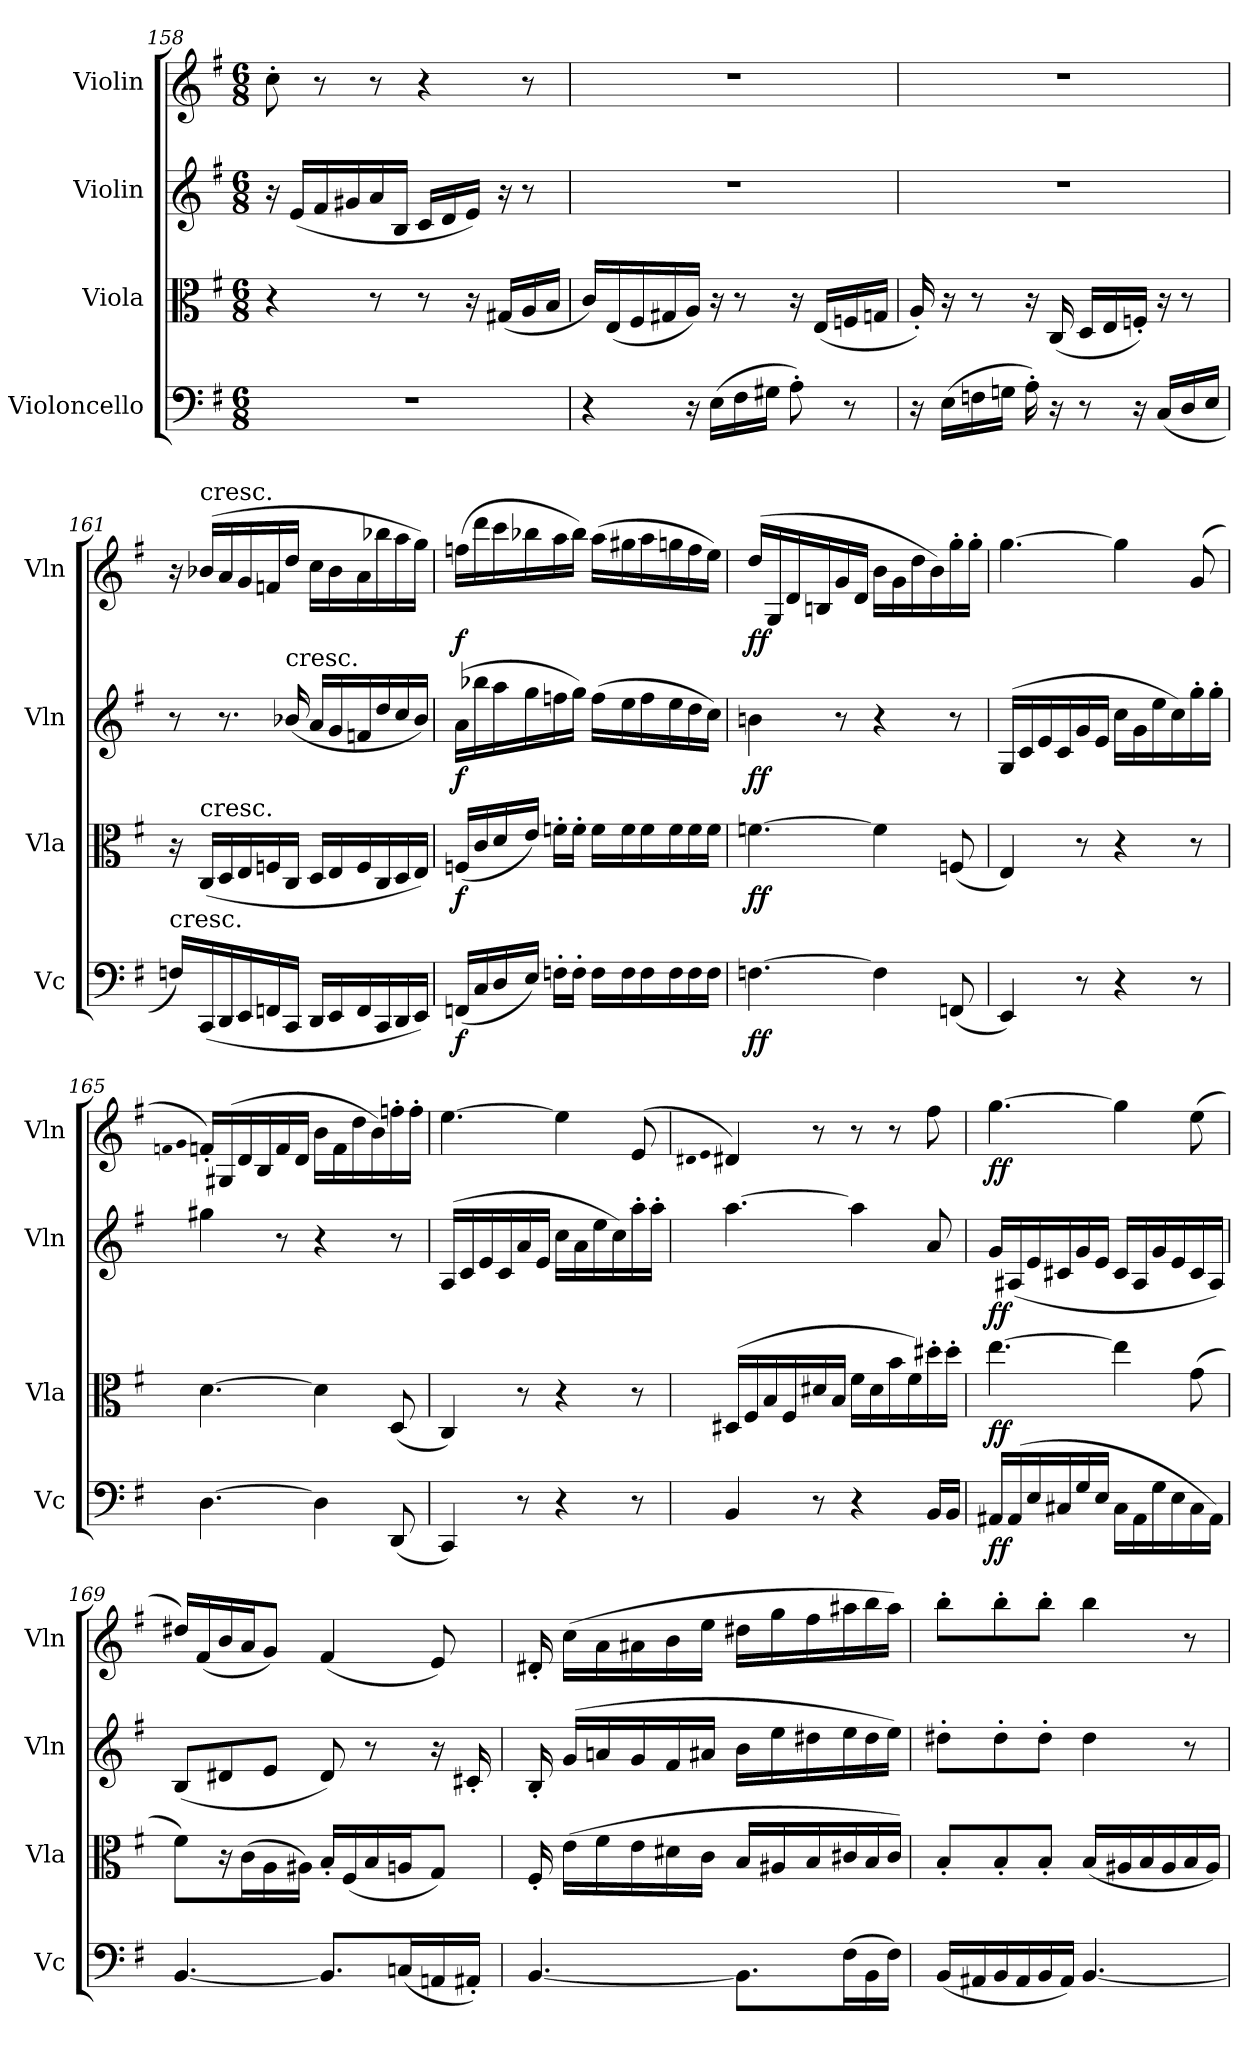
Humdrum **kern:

**kern	**dynam	**kern	**dynam	**kern	**dynam	**kern	**dynam
*part4	*part4	*part3	*part3	*part2	*part2	*part1	*part1
*staff4	*staff4	*staff3	*staff3	*staff2	*staff2	*staff1	*staff1
*I"Violoncello	*	*I"Viola	*	*I"Violin	*	*I"Violin	*
*I'Vc	*	*I'Vla	*	*I'Vln	*	*I'Vln	*
*clefF4	*	*clefC3	*	*clefG2	*	*clefG2	*
*k[f#]	*	*k[f#]	*	*k[f#]	*	*k[f#]	*
*e:	*	*e:	*	*e:	*	*e:	*
*M6/8	*	*M6/8	*	*M6/8	*	*M6/8	*
=158	=158	=158	=158	=158	=158	=158	=158
2.r	.	4r	.	16r	.	8cc'\	.
.	.	.	.	(16e/LL	.	.	.
.	.	.	.	16f#/	.	8r	.
.	.	.	.	16g#X/	.	.	.
.	.	8r	.	16a/	.	8r	.
.	.	.	.	16B/JJ	.	.	.
.	.	8r	.	16c/LL	.	4r	.
.	.	.	.	16d/	.	.	.
.	.	16r	.	16e/JJ)	.	.	.
.	.	(16G#X/LL	.	16r	.	.	.
.	.	16A/	.	8r	.	8r	.
.	.	16B/JJ	.	.	.	.	.
=159	=159	=159	=159	=159	=159	=159	=159
4r	.	16c/LL)	.	2.r	.	2.r	.
.	.	(16E/	.	.	.	.	.
.	.	16F#/	.	.	.	.	.
.	.	16G#X/	.	.	.	.	.
16r	.	16A/JJ)	.	.	.	.	.
(16E\LL	.	16r	.	.	.	.	.
16F#\	.	8r	.	.	.	.	.
16G#X\JJ	.	.	.	.	.	.	.
8A'\)	.	16r	.	.	.	.	.
.	.	(16E/LL	.	.	.	.	.
8r	.	16Fn/	.	.	.	.	.
.	.	16Gn/JJ	.	.	.	.	.
=160	=160	=160	=160	=160	=160	=160	=160
16r	.	16A'/)	.	2.r	.	2.r	.
(16E\LL	.	16r	.	.	.	.	.
16Fn\	.	8r	.	.	.	.	.
16Gn\JJ	.	.	.	.	.	.	.
16A'\)	.	16r	.	.	.	.	.
16r	.	(16C/	.	.	.	.	.
8r	.	16D/LL	.	.	.	.	.
.	.	16E/	.	.	.	.	.
16r	.	16Fn'/JJ)	.	.	.	.	.
(16C/LL	.	16r	.	.	.	.	.
16D/	.	8r	.	.	.	.	.
16E/JJ	.	.	.	.	.	.	.
=161	=161	=161	=161	=161	=161	=161	=161
!LO:TX:t=cresc.	!	!	!	!	!	!	!
16Fn/LL)	.	16r	.	8r	.	16r	.
!	!	!	!	!	!	!LO:TX:t=cresc.	!
!	!	!LO:TX:t=cresc.	!	!	!	!	!
(16CC/	.	(16C/LL	.	.	.	(16b-X/LL	.
16DD/	.	16D/	.	8.r	.	16a/	.
16EE/	.	16E/	.	.	.	16g/	.
16FFn/	.	16Fn/	.	.	.	16fn/	.
!	!	!	!	!LO:TX:t=cresc.	!	!	!
16CC/JJ	.	16C/JJ	.	(16b-X/	.	16dd/JJ	.
16DD/LL	.	16D/LL	.	16a/LL	.	16cc\LL	.
16EE/	.	16E/	.	16g/	.	16b-\	.
16FF/	.	16F/	.	16fn/	.	16a\	.
16CC/	.	16C/	.	16dd/	.	16bb-X\	.
16DD/	.	16D/	.	16cc/	.	16aa\	.
16EE/JJ)	.	16E/JJ)	.	16b-/JJ)	.	16gg\JJ)	.
=162	=162	=162	=162	=162	=162	=162	=162
(16FFn/LL	f	(16Fn/LL	f	(16a\LL	f	(16ffn\LL	f
16C/	.	16c/	.	16bb-X\	.	16ddd\	.
16D/	.	16d/	.	16aa\	.	16ccc\	.
16E/JJ)	.	16e/JJ)	.	16gg\	.	16bb-X\	.
16Fn'\LL	.	16fn'\LL	.	16ffn\	.	16aa\	.
16F'\JJ	.	16f'\JJ	.	16gg\JJ)	.	16bb-\JJ)	.
16F\LL	.	16f\LL	.	(16ff\LL	.	(16aa\LL	.
16F\	.	16f\	.	16ee\	.	16gg#X\	.
16F\	.	16f\	.	16ff\	.	16aa\	.
16F\	.	16f\	.	16ee\	.	16ggn\	.
16F\	.	16f\	.	16dd\	.	16ff\	.
16F\JJ	.	16f\JJ	.	16cc\JJ)	.	16ee\JJ)	.
=163	=163	=163	=163	=163	=163	=163	=163
[4.Fn\	ff	[4.fn\	ff	4bn\	ff	(16dd/LL	ff
.	.	.	.	.	.	16G/	.
.	.	.	.	.	.	16d/	.
.	.	.	.	.	.	16Bn/	.
.	.	.	.	8r	.	16g/	.
.	.	.	.	.	.	16d/JJ	.
4F\]	.	4f\]	.	4r	.	16b\LL	.
.	.	.	.	.	.	16g\	.
.	.	.	.	.	.	16dd\	.
.	.	.	.	.	.	16b\)	.
(8FFn/	.	(8Fn/	.	8r	.	16gg'\	.
.	.	.	.	.	.	16gg'\JJ	.
=164	=164	=164	=164	=164	=164	=164	=164
4EE/)	.	4E/)	.	(16G/LL	.	[4.gg\	.
.	.	.	.	16c/	.	.	.
.	.	.	.	16e/	.	.	.
.	.	.	.	16c/	.	.	.
8r	.	8r	.	16g/	.	.	.
.	.	.	.	16e/JJ	.	.	.
4r	.	4r	.	16cc\LL	.	4gg\]	.
.	.	.	.	16g\	.	.	.
.	.	.	.	16ee\	.	.	.
.	.	.	.	16cc\)	.	.	.
8r	.	8r	.	16gg'\	.	(8g/	.
.	.	.	.	16gg'\JJ	.	.	.
=165	=165	=165	=165	=165	=165	=165	=165
.	.	.	.	.	.	qfn	.
.	.	.	.	.	.	qg	.
[4.D\	.	[4.d\	.	4gg#X\	.	16fn'/LL)	.
.	.	.	.	.	.	(16G#X/	.
.	.	.	.	.	.	16d/	.
.	.	.	.	.	.	16B/	.
.	.	.	.	8r	.	16f/	.
.	.	.	.	.	.	16d/JJ	.
4D\]	.	4d\]	.	4r	.	16b\LL	.
.	.	.	.	.	.	16f\	.
.	.	.	.	.	.	16dd\	.
.	.	.	.	.	.	16b\)	.
(8DD/	.	(8D/	.	8r	.	16ffn'\	.
.	.	.	.	.	.	16ff'\JJ	.
=166	=166	=166	=166	=166	=166	=166	=166
4CC/)	.	4C/)	.	(16A/LL	.	[4.ee\	.
.	.	.	.	16c/	.	.	.
.	.	.	.	16e/	.	.	.
.	.	.	.	16c/	.	.	.
8r	.	8r	.	16a/	.	.	.
.	.	.	.	16e/JJ	.	.	.
4r	.	4r	.	16cc\LL	.	4ee\]	.
.	.	.	.	16a\	.	.	.
.	.	.	.	16ee\	.	.	.
.	.	.	.	16cc\)	.	.	.
8r	.	8r	.	16aa'\	.	(8e/	.
.	.	.	.	16aa'\JJ	.	.	.
=167	=167	=167	=167	=167	=167	=167	=167
.	.	.	.	.	.	qd#X	.
.	.	.	.	.	.	qe	.
4BB/	.	(16D#X/LL	.	[4.aa\	.	4d#X/)	.
.	.	16F#/	.	.	.	.	.
.	.	16B/	.	.	.	.	.
.	.	16F#/	.	.	.	.	.
8r	.	16d#X/	.	.	.	8r	.
.	.	16B/JJ	.	.	.	.	.
4r	.	16f#\LL	.	4aa\]	.	8r	.
.	.	16d#\	.	.	.	.	.
.	.	16b\	.	.	.	8r	.
.	.	16f#\)	.	.	.	.	.
16BB/LL	.	16dd#X'\	.	8a/	.	8ff#\	.
16BB/JJ	.	16dd#'\JJ	.	.	.	.	.
=168	=168	=168	=168	=168	=168	=168	=168
16AA#X/LL	ff	[4.ee\	ff	16g/LL	ff	[4.gg\	ff
(16AA#/	.	.	.	(16A#X/	.	.	.
16E/	.	.	.	16e/	.	.	.
16C#X/	.	.	.	16c#X/	.	.	.
16G/	.	.	.	16g/	.	.	.
16E/JJ	.	.	.	16e/JJ	.	.	.
16C#\LL	.	4ee\]	.	16c#/LL	.	4gg\]	.
16AA#\	.	.	.	16A#/	.	.	.
16G\	.	.	.	16g/	.	.	.
16E\	.	.	.	16e/	.	.	.
16C#\	.	(8g\	.	16c#/	.	(8ee\	.
16AA#\JJ)	.	.	.	16A#/JJ)	.	.	.
=169	=169	=169	=169	=169	=169	=169	=169
[4.BB/	.	8f#\L)	.	(8B/L	.	16dd#X/LL)	.
.	.	.	.	.	.	(16f#/	.
.	.	16r	.	8d#X/	.	16b/	.
.	.	(16c\L	.	.	.	16a/J	.
.	.	16A\	.	8e/J	.	8g/J)	.
.	.	16A#X\JJ)	.	.	.	.	.
8.BB/L]	.	16B'/LL	.	8d#/)	.	(4f#/	.
.	.	(16F#/	.	.	.	.	.
.	.	16B/	.	8r	.	.	.
(16Cn/L	.	16An/J	.	.	.	.	.
16AAn/	.	8G/J)	.	16r	.	8e/)	.
16AA#X'/JJ)	.	.	.	16c#X'/	.	.	.
=170	=170	=170	=170	=170	=170	=170	=170
[4.BB/	.	16F#'/	.	16B'/	.	16d#X'/	.
.	.	(16e\LL	.	(16g/LL	.	(16cc\LL	.
.	.	16f#\	.	16an/	.	16a\	.
.	.	16e\	.	16g/	.	16a#X\	.
.	.	16d#X\	.	16f#/	.	16b\	.
.	.	16c\JJ	.	16a#X/JJ	.	16ee\JJ	.
8.BB\L]	.	16B/LL	.	16b\LL	.	16dd#X\LL	.
.	.	16A#X/	.	16ee\	.	16gg\	.
.	.	16B/	.	16dd#X\	.	16ff#\	.
(16F#\L	.	16c#X/	.	16ee\	.	16aa#X\	.
16BB\	.	16B/	.	16dd#\	.	16bb\	.
16F#\JJ)	.	16c#/JJ)	.	16ee\JJ)	.	16aa#\JJ)	.
=171	=171	=171	=171	=171	=171	=171	=171
(16BB/LL	.	8B'/L	.	8dd#X'\L	.	8bb'\L	.
16AA#X/	.	.	.	.	.	.	.
16BB/	.	8B'/	.	8dd#'\	.	8bb'\	.
16AA#/	.	.	.	.	.	.	.
16BB/	.	8B'/J	.	8dd#'\J	.	8bb'\J	.
16AA#/JJ)	.	.	.	.	.	.	.
[4.BB/	.	(16B/LL	.	4dd#\	.	4bb\	.
.	.	16A#X/	.	.	.	.	.
.	.	16B/	.	.	.	.	.
.	.	16A#/	.	.	.	.	.
.	.	16B/	.	8r	.	8r	.
.	.	16A#/JJ)	.	.	.	.	.
=	=	=	=	=	=	=	=
*-	*-	*-	*-	*-	*-	*-	*-
